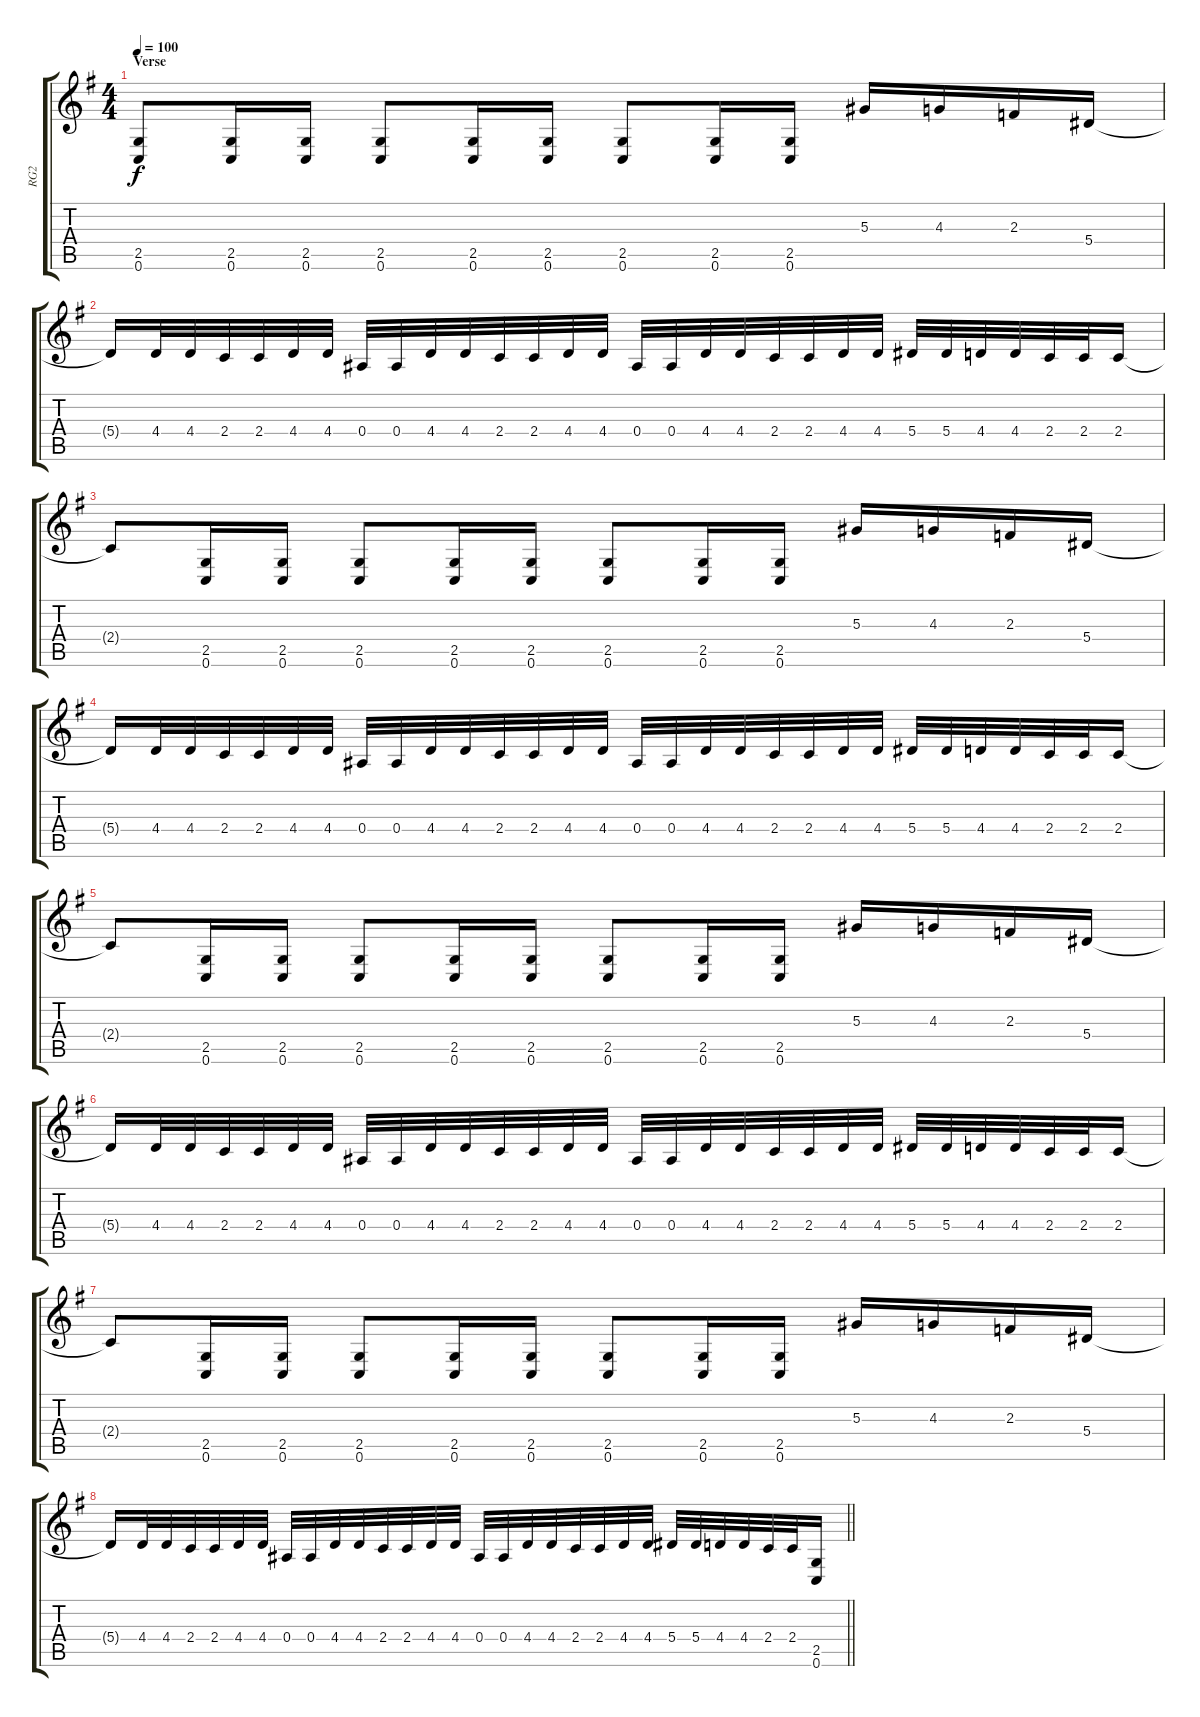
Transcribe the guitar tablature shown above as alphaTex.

\track ("RG2" "RG2") {instrument distortionguitar}
\staff {score tabs}
\tuning (C4 G3 Eb3 Bb2 F2 C2) {hide}
\ts (4 4)
\section ("" "Verse")
\tempo 100
\clef g2
\ks eminor
(2.5{t} 0.6{t}).8{dy f} (2.5 0.6).16 (2.5 0.6).16 (2.5 0.6).8 (2.5 0.6).16 (2.5 0.6).16 (2.5 0.6).8 (2.5 0.6).16 (2.5 0.6).16 5.3.16 4.3.16 2.3.16 5.4.16 |
5.4{t}.16 4.4.32 4.4.32 2.4.32 2.4.32 4.4.32 4.4.32 0.4.32 0.4.32 4.4.32 4.4.32 2.4.32 2.4.32 4.4.32 4.4.32 0.4.32 0.4.32 4.4.32 4.4.32 2.4.32 2.4.32 4.4.32 4.4.32 5.4.32 5.4.32 4.4.32 4.4.32 2.4.32 2.4.32 2.4.16 |
2.4{t}.8 (2.5 0.6).16 (2.5 0.6).16 (2.5 0.6).8 (2.5 0.6).16 (2.5 0.6).16 (2.5 0.6).8 (2.5 0.6).16 (2.5 0.6).16 5.3.16 4.3.16 2.3.16 5.4.16 |
5.4{t}.16 4.4.32 4.4.32 2.4.32 2.4.32 4.4.32 4.4.32 0.4.32 0.4.32 4.4.32 4.4.32 2.4.32 2.4.32 4.4.32 4.4.32 0.4.32 0.4.32 4.4.32 4.4.32 2.4.32 2.4.32 4.4.32 4.4.32 5.4.32 5.4.32 4.4.32 4.4.32 2.4.32 2.4.32 2.4.16 |
2.4{t}.8 (2.5 0.6).16 (2.5 0.6).16 (2.5 0.6).8 (2.5 0.6).16 (2.5 0.6).16 (2.5 0.6).8 (2.5 0.6).16 (2.5 0.6).16 5.3.16 4.3.16 2.3.16 5.4.16 |
5.4{t}.16 4.4.32 4.4.32 2.4.32 2.4.32 4.4.32 4.4.32 0.4.32 0.4.32 4.4.32 4.4.32 2.4.32 2.4.32 4.4.32 4.4.32 0.4.32 0.4.32 4.4.32 4.4.32 2.4.32 2.4.32 4.4.32 4.4.32 5.4.32 5.4.32 4.4.32 4.4.32 2.4.32 2.4.32 2.4.16 |
2.4{t}.8 (2.5 0.6).16 (2.5 0.6).16 (2.5 0.6).8 (2.5 0.6).16 (2.5 0.6).16 (2.5 0.6).8 (2.5 0.6).16 (2.5 0.6).16 5.3.16 4.3.16 2.3.16 5.4.16 |
\barLineRight lightlight
5.4{t}.16 4.4.32 4.4.32 2.4.32 2.4.32 4.4.32 4.4.32 0.4.32 0.4.32 4.4.32 4.4.32 2.4.32 2.4.32 4.4.32 4.4.32 0.4.32 0.4.32 4.4.32 4.4.32 2.4.32 2.4.32 4.4.32 4.4.32 5.4.32 5.4.32 4.4.32 4.4.32 2.4.32 2.4.32 (2.5 0.6).16
